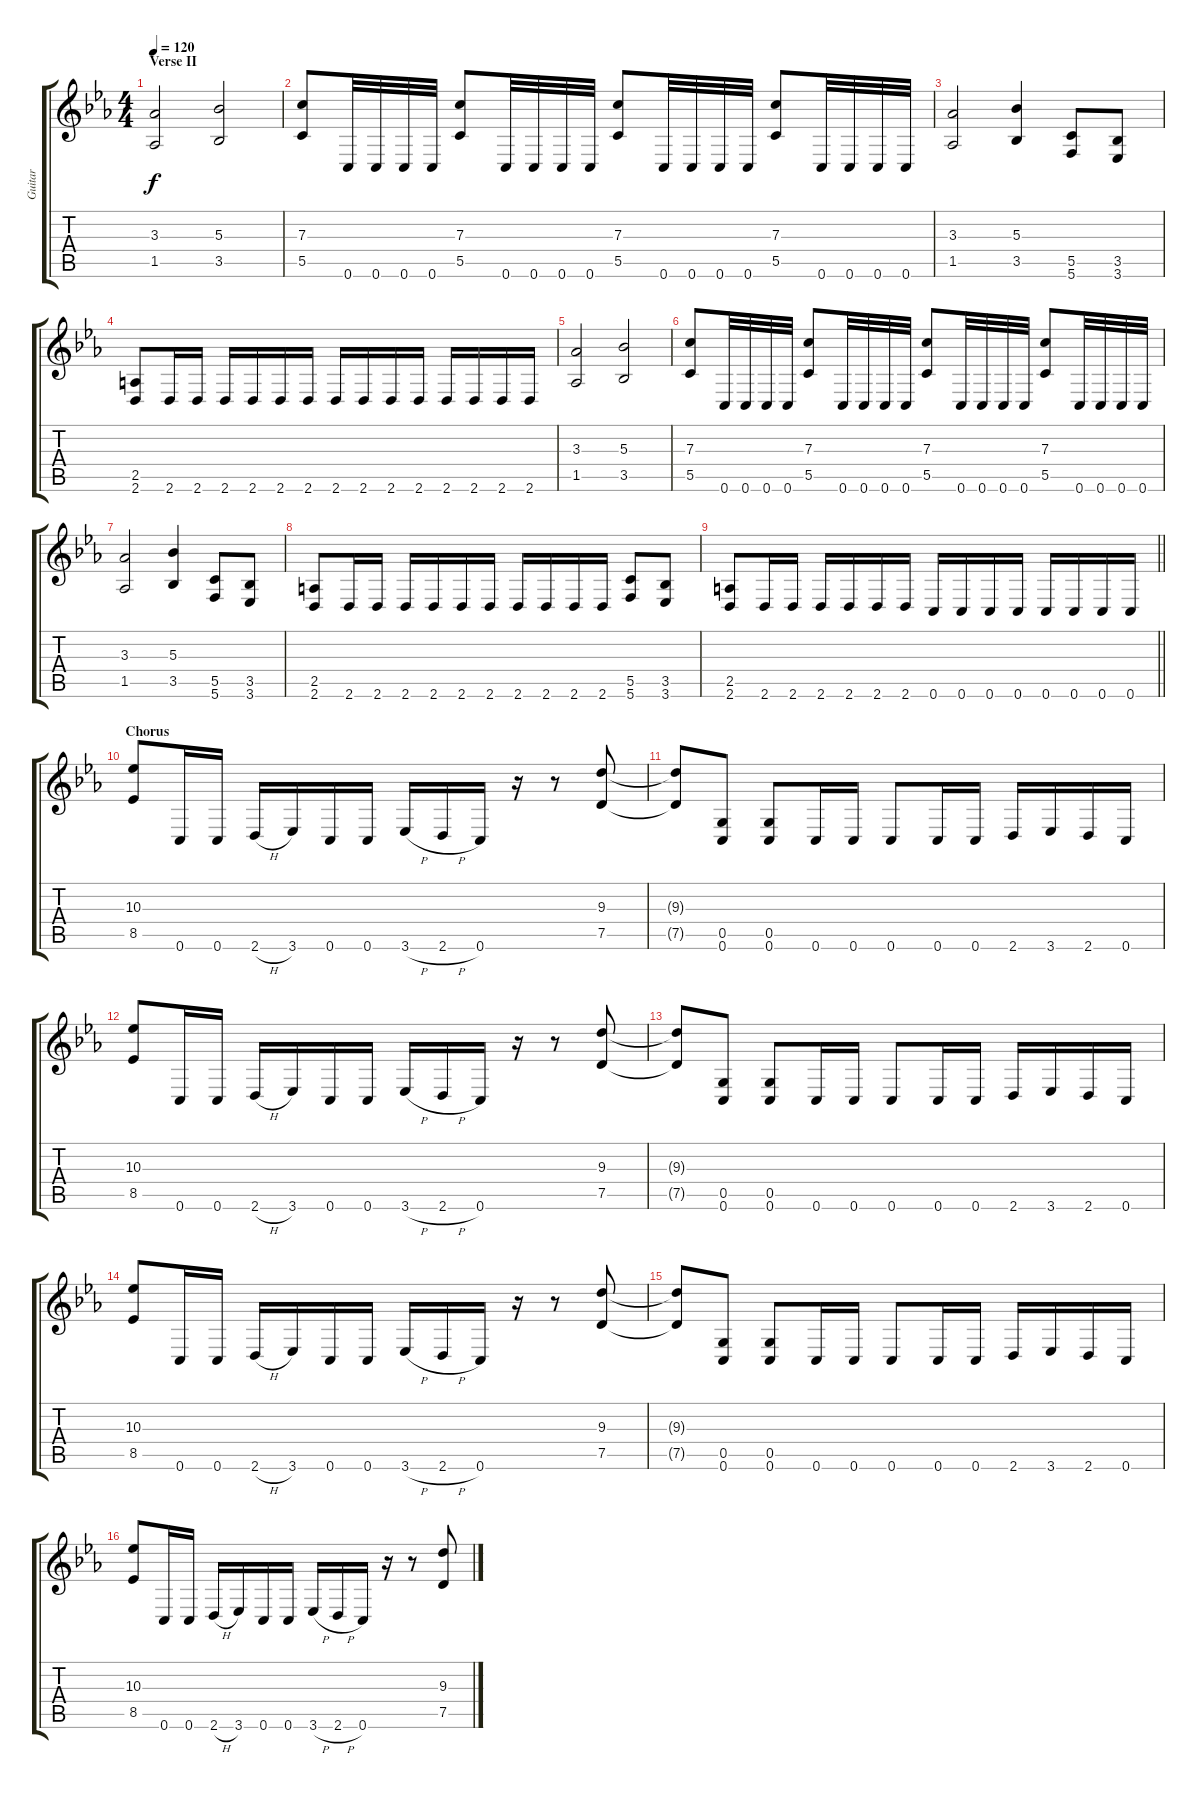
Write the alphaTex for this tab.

\track ("Guitar" "Guitar") {instrument distortionguitar}
\staff {score tabs}
\tuning (D4 A3 F3 C3 G2 C2) {hide}
\ts (4 4)
\section ("" "Verse II")
\tempo 120
\clef g2
\ks eb
(3.3 1.5).2{dy f} (5.3 3.5).2 |
(7.3 5.5).8 0.6.32 0.6.32 0.6.32 0.6.32 (7.3 5.5).8 0.6.32 0.6.32 0.6.32 0.6.32 (7.3 5.5).8 0.6.32 0.6.32 0.6.32 0.6.32 (7.3 5.5).8 0.6.32 0.6.32 0.6.32 0.6.32 |
(3.3 1.5).2 (5.3 3.5).4 (5.5 5.6).8 (3.5 3.6).8 |
(2.5 2.6).8 2.6.16 2.6.16 2.6.16 2.6.16 2.6.16 2.6.16 2.6.16 2.6.16 2.6.16 2.6.16 2.6.16 2.6.16 2.6.16 2.6.16 |
(3.3 1.5).2 (5.3 3.5).2 |
(7.3 5.5).8 0.6.32 0.6.32 0.6.32 0.6.32 (7.3 5.5).8 0.6.32 0.6.32 0.6.32 0.6.32 (7.3 5.5).8 0.6.32 0.6.32 0.6.32 0.6.32 (7.3 5.5).8 0.6.32 0.6.32 0.6.32 0.6.32 |
(3.3 1.5).2 (5.3 3.5).4 (5.5 5.6).8 (3.5 3.6).8 |
(2.5 2.6).8 2.6.16 2.6.16 2.6.16 2.6.16 2.6.16 2.6.16 2.6.16 2.6.16 2.6.16 2.6.16 (5.5 5.6).8 (3.5 3.6).8 |
\barLineRight lightlight
(2.5 2.6).8 2.6.16 2.6.16 2.6.16 2.6.16 2.6.16 2.6.16 0.6.16 0.6.16 0.6.16 0.6.16 0.6.16 0.6.16 0.6.16 0.6.16 |
\section ("" "Chorus")
(10.3 8.5).8 0.6.16 0.6.16 2.6{h}.16 3.6.16 0.6.16 0.6.16 3.6{h}.16 2.6{h}.16 0.6.16 r.16 r.8 (9.3 7.5).8 |
(9.3{t} 7.5{t}).8 (0.5 0.6).8 (0.5 0.6).8 0.6.16 0.6.16 0.6.8 0.6.16 0.6.16 2.6.16 3.6.16 2.6.16 0.6.16 |
(10.3 8.5).8 0.6.16 0.6.16 2.6{h}.16 3.6.16 0.6.16 0.6.16 3.6{h}.16 2.6{h}.16 0.6.16 r.16 r.8 (9.3 7.5).8 |
(9.3{t} 7.5{t}).8 (0.5 0.6).8 (0.5 0.6).8 0.6.16 0.6.16 0.6.8 0.6.16 0.6.16 2.6.16 3.6.16 2.6.16 0.6.16 |
(10.3 8.5).8 0.6.16 0.6.16 2.6{h}.16 3.6.16 0.6.16 0.6.16 3.6{h}.16 2.6{h}.16 0.6.16 r.16 r.8 (9.3 7.5).8 |
(9.3{t} 7.5{t}).8 (0.5 0.6).8 (0.5 0.6).8 0.6.16 0.6.16 0.6.8 0.6.16 0.6.16 2.6.16 3.6.16 2.6.16 0.6.16 |
(10.3 8.5).8 0.6.16 0.6.16 2.6{h}.16 3.6.16 0.6.16 0.6.16 3.6{h}.16 2.6{h}.16 0.6.16 r.16 r.8 (9.3 7.5).8
